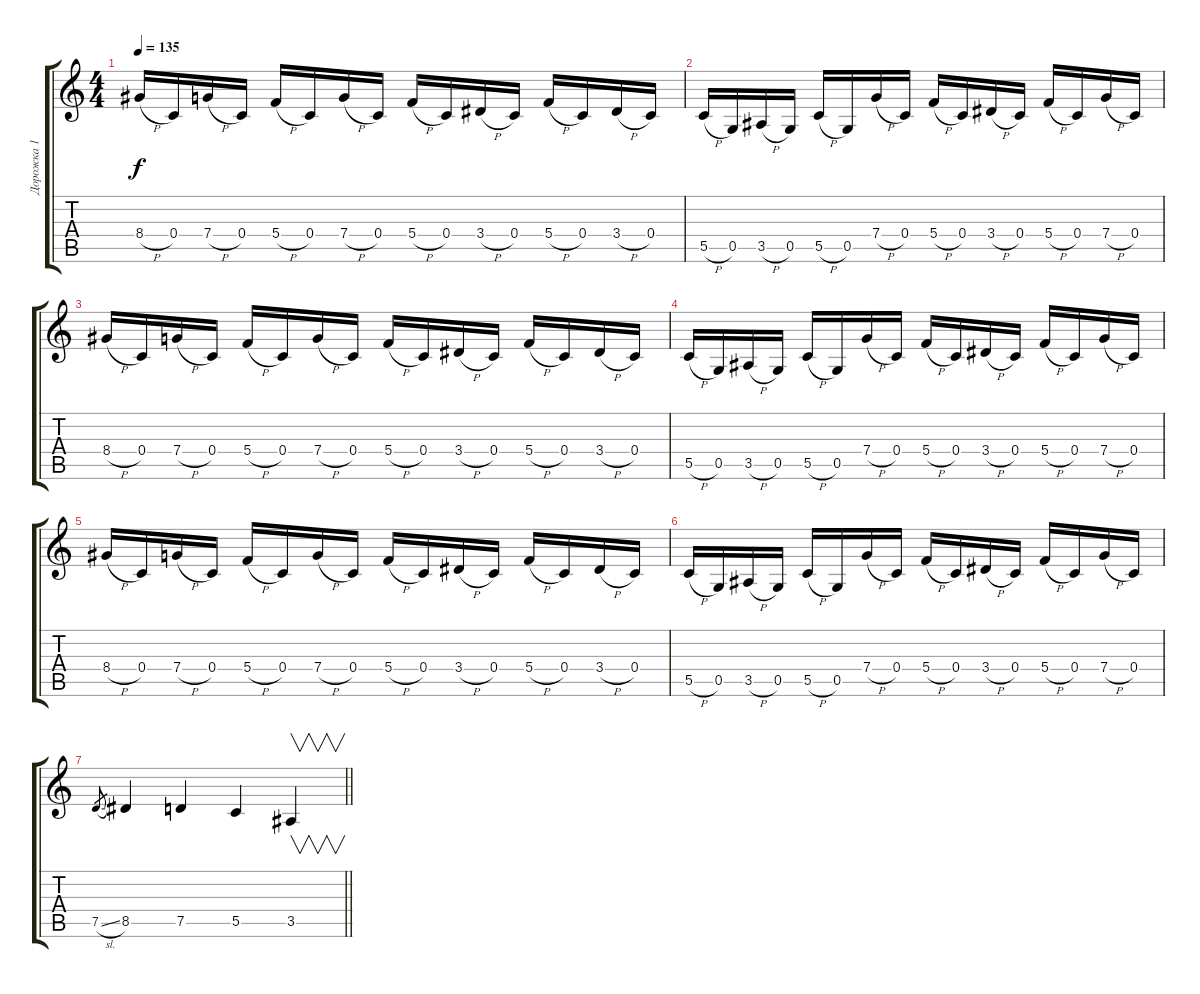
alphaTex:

\track ("Дорожка 1" "Дорожка 1") {instrument distortionguitar}
\staff {score tabs}
\tuning (D4 A3 F3 C3 G2 C2) {hide}
\ts (4 4)
\tempo 135
\clef g2
\ks c
8.4{h}.16{dy f} 0.4.16 7.4{h}.16 0.4.16 5.4{h}.16 0.4.16 7.4{h}.16 0.4.16 5.4{h}.16 0.4.16 3.4{h}.16 0.4.16 5.4{h}.16 0.4.16 3.4{h}.16 0.4.16 |
5.5{h}.16 0.5.16 3.5{h}.16 0.5.16 5.5{h}.16 0.5.16 7.4{h}.16 0.4.16 5.4{h}.16 0.4.16 3.4{h}.16 0.4.16 5.4{h}.16 0.4.16 7.4{h}.16 0.4.16 |
8.4{h}.16 0.4.16 7.4{h}.16 0.4.16 5.4{h}.16 0.4.16 7.4{h}.16 0.4.16 5.4{h}.16 0.4.16 3.4{h}.16 0.4.16 5.4{h}.16 0.4.16 3.4{h}.16 0.4.16 |
5.5{h}.16 0.5.16 3.5{h}.16 0.5.16 5.5{h}.16 0.5.16 7.4{h}.16 0.4.16 5.4{h}.16 0.4.16 3.4{h}.16 0.4.16 5.4{h}.16 0.4.16 7.4{h}.16 0.4.16 |
8.4{h}.16 0.4.16 7.4{h}.16 0.4.16 5.4{h}.16 0.4.16 7.4{h}.16 0.4.16 5.4{h}.16 0.4.16 3.4{h}.16 0.4.16 5.4{h}.16 0.4.16 3.4{h}.16 0.4.16 |
5.5{h}.16 0.5.16 3.5{h}.16 0.5.16 5.5{h}.16 0.5.16 7.4{h}.16 0.4.16 5.4{h}.16 0.4.16 3.4{h}.16 0.4.16 5.4{h}.16 0.4.16 7.4{h}.16 0.4.16 |
\barLineRight lightlight
7.5{sl}.8{gr} 8.5.4 7.5.4 5.5.4 3.5.4{v}
